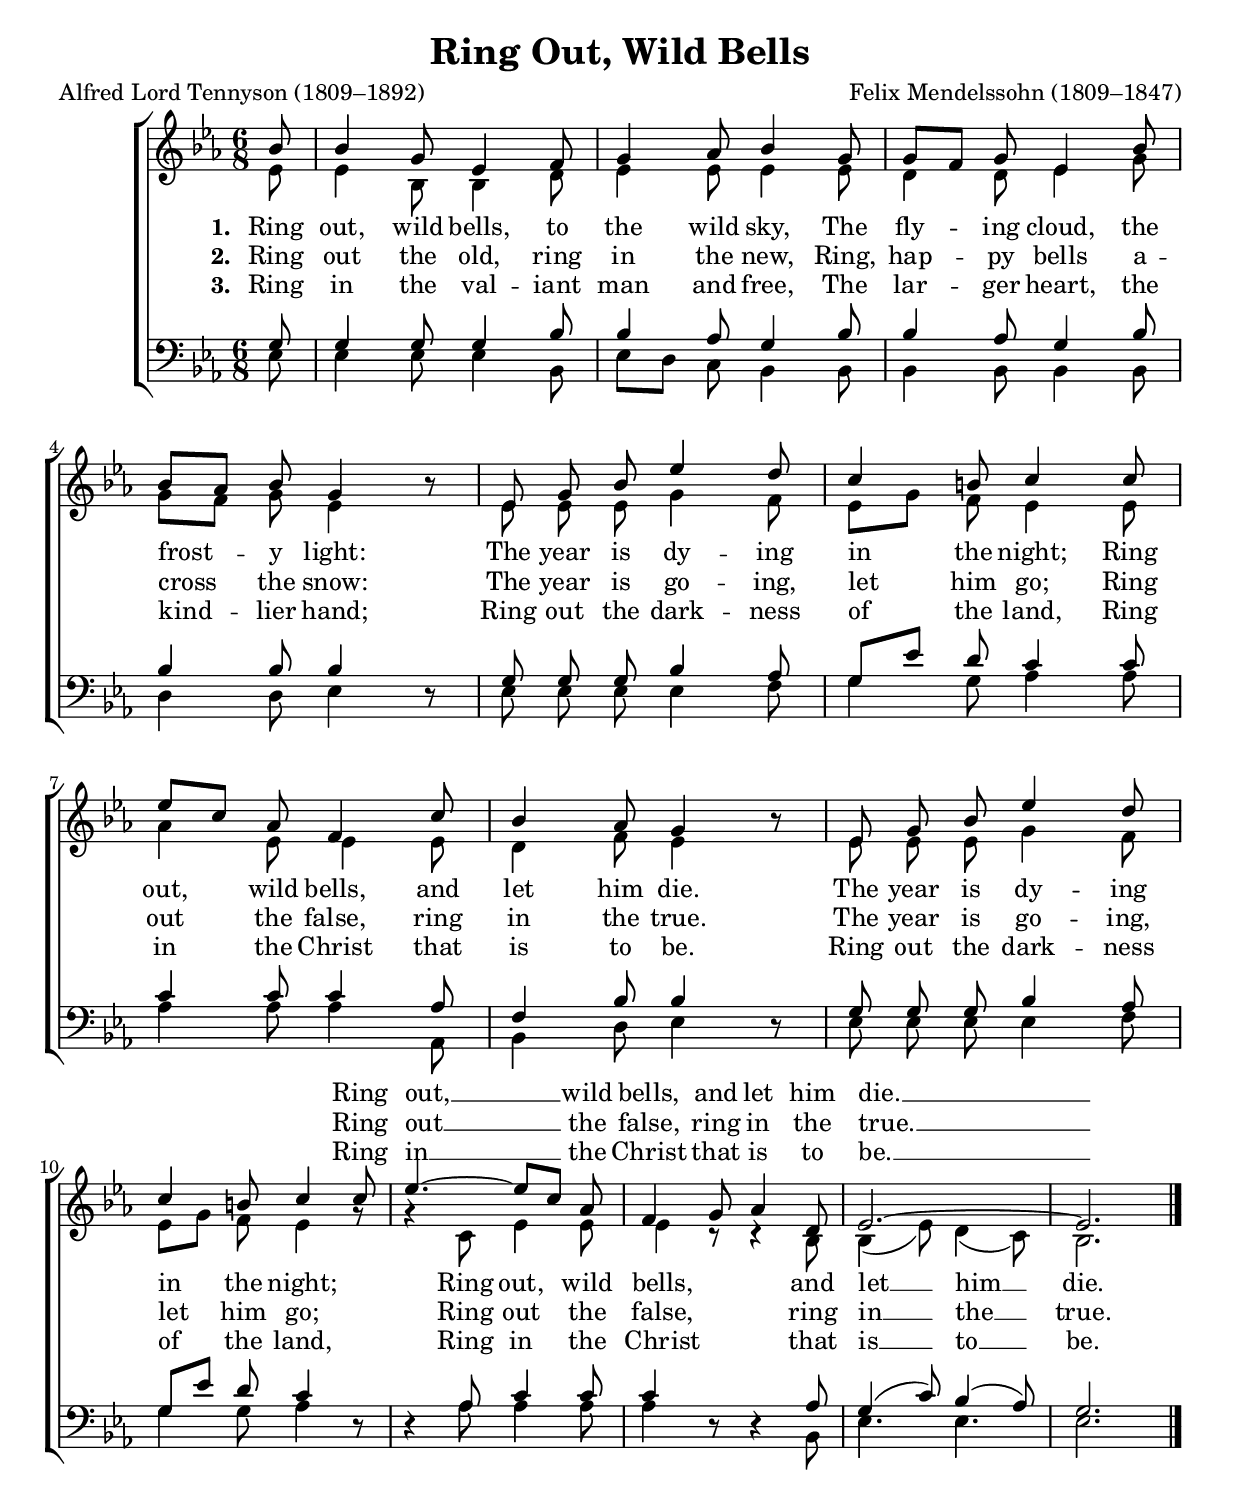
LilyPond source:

\version "2.14.2"
\include "util.ly"
\header {
  title = "Ring Out, Wild Bells"
  poet = "Alfred Lord Tennyson (1809–1892)"
  composer = "Felix Mendelssohn (1809–1847)"
  %tagline = \markup{ "from " \italic"The Life Hymnal" ", 1904"}
}

global = {
  \key ees \major
  \time 6/8
  \autoBeamOff
  %\override DynamicLineSpanner #'staff-padding = #0.0
  %\override DynamicLineSpanner #'Y-extent = #'(-1 . 1)
}

sopMusic = \relative c' {
  \partial 8 bes'8 |
  bes4 g8 ees4 f8 |
  g4 aes8 bes4 g8 |
  g[ f] g ees4 bes'8 | \break
  
  bes[ aes] bes g4 bes8\rest |
  ees, g bes ees4 d8 |
  c4 b8 c4 c8 | \break
  
  ees[ c] aes f4 c'8 |
  bes4 aes8 g4 bes8\rest |
  ees, g bes ees4 d8 | \break
  
  c4 b8 c4 c8 ees4.~ ees8[ c] aes |
  f4 g8 aes4 d,8 |
  ees2.~ |
  ees \bar "|."
}
sopWords = \lyricmode {
  \repeat unfold40 {\skip1}
  Ring out, __ wild bells, and let him die. __
}
sopWordsII = \lyricmode {
  \repeat unfold40 {\skip1}
  Ring out __ the false, ring in the true. __
}
sopWordsIII = \lyricmode {
  \repeat unfold40 {\skip1}
  Ring in __ the Christ that is to be. __
}

altoMusic = \relative c' {
  ees8 |
  ees4 bes8 bes4 d8 |
  ees4 ees8 ees4 ees8 |
  d4 d8 ees4 g8 |
  
  g8[ f] g ees4 s8 |
  ees ees ees g4 f8 |
  ees8[ g] f ees4 ees8 |
  
  aes4 ees8 ees4 ees8 |
  d4 f8 ees4 s8 |
  ees ees ees g4 f8 |
  
  ees[ g] f ees4 g8\rest |
  g4\rest c,8 ees4 ees8 |
  ees4 c8\rest c4\rest bes8 bes4( ees8) d4( c8) |
  bes2. \bar "|."
}
altoWords = \lyricmode {
  \dropLyricsV
  \set stanza = #"1. "
  Ring out, wild bells, \set ignoreMelismata = ##t to the \unset ignoreMelismata wild sky,
  The fly -- ing cloud, the frost -- y light:
  The year is dy -- ing in the night;
  Ring out, \set associatedVoice = "sopranos"
  wild bells, and let him die.

  \unset associatedVoice
  The year is dy -- ing in the night;
  Ring out, wild bells, and let __ him __ die.
}
altoWordsII = \lyricmode {
  \dropLyricsV
%\markup\italic
  \set stanza = #"2. "
  Ring out the old, ring in the new,
  Ring, hap -- py bells a -- cross the snow:
  The year is go -- ing, let him go;
  Ring out \set associatedVoice = "sopranos"
  the false, ring in the true.

  \unset associatedVoice
  The year is go -- ing, let him go;
  Ring out the false, ring in __ the __ true.
}
altoWordsIII = \lyricmode {
  \dropLyricsV
  \set stanza = #"3. "
  Ring in the val -- iant man and free,
  The lar -- ger heart, the kind -- lier hand;
  Ring out the dark -- ness of the land,
  Ring in \set associatedVoice = "sopranos"
  the Christ that is to be.

  \unset associatedVoice
  Ring out the dark -- ness of the land,
  Ring in the Christ that is __ to __ be.
}
altoWordsIV = \lyricmode {
  \set stanza = #"4. "
  \set ignoreMelismata = ##t
}
altoWordsV = \lyricmode {
  \set stanza = #"5. "
  \set ignoreMelismata = ##t
}
altoWordsVI = \lyricmode {
  \set stanza = #"6. "
  \set ignoreMelismata = ##t
}
tenorMusic = \relative c' {
  g8 |
  g4 g8 g4 bes8 |
  bes4 aes8 g4 bes8 |
  bes4 aes8 g4 bes8 |
  
  bes4 bes8 bes4 s8 |
  g g g bes4 aes8 |
  g[ ees'] d c4 c8 |
  
  c4 c8 c4 aes8 |
  f4 bes8 bes4 s8 |
  g8 g g  bes4 aes8 |
  
  g[ ees'] d c4 s8 |
  s4 aes8 c4 c8 |
  c4 s8 s4 aes8 |
  g4( c8) bes4( aes8) |
  g2. \bar "|."
}
tenorWords = \lyricmode {

}

bassMusic = \relative c {
  ees8 |
  ees4 ees8 ees4 bes8 |
  ees[ d] c bes4 bes8 |
  bes4 bes8 bes4 bes8 |
  
  d4 d8 ees4 d8\rest |
  ees8 ees ees ees4 f8 |
  g4 g8 aes4 aes8 |
  
  aes4 aes8 aes4 aes,8 |
  bes4 d8 ees4 d8\rest |
  ees ees ees ees4 f8 |
  g4 g8 aes4 d,8\rest |
  d4\rest aes'8 aes4 aes8 |
  aes4 d,8\rest d4\rest bes8 |
  ees4. ees |
  ees2. \bar "|."
  
}
bassWords = \lyricmode {

}

pianoRH = \relative c' {
  
}
pianoLH = \relative c' {
  
}

\score {
  <<
   \new ChoirStaff <<
    \new Staff = women <<
      \new Voice = "sopranos" { \voiceOne << \global \sopMusic >> }
      \new Voice = "altos" { \voiceTwo << \global \altoMusic >> }
    >>
    \new Lyrics \with { alignAboveContext = #"women" \override VerticalAxisGroup #'nonstaff-relatedstaff-spacing = #'((basic-distance . 1))} \lyricsto "sopranos" \sopWords
    \new Lyrics \with { alignAboveContext = #"women" \override VerticalAxisGroup #'nonstaff-relatedstaff-spacing = #'((basic-distance . 1))} \lyricsto "sopranos" \sopWordsII
    \new Lyrics \with { alignAboveContext = #"women" \override VerticalAxisGroup #'nonstaff-relatedstaff-spacing = #'((basic-distance . 1))} \lyricsto "sopranos" \sopWordsIII
    \new Lyrics = "altosVI"  \with { alignBelowContext = #"women" } \lyricsto "altos" \altoWordsVI
    \new Lyrics = "altosV"  \with { alignBelowContext = #"women" } \lyricsto "altos" \altoWordsV
    \new Lyrics = "altosIV"  \with { alignBelowContext = #"women" } \lyricsto "altos" \altoWordsIV
    \new Lyrics = "altosIII"  \with { alignBelowContext = #"women" } \lyricsto "altos" \altoWordsIII
    \new Lyrics = "altosII"  \with { alignBelowContext = #"women" } \lyricsto "altos" \altoWordsII
    \new Lyrics = "altos"  \with { alignBelowContext = #"women" \override VerticalAxisGroup #'nonstaff-relatedstaff-spacing = #'((basic-distance . 1))} \lyricsto "altos" \altoWords
   \new Staff = men <<
      \clef bass
      \new Voice = "tenors" { \voiceOne << \global \tenorMusic >> }
      \new Voice = "basses" { \voiceTwo << \global \bassMusic >> }
    >>
    \new Lyrics \with { alignAboveContext = #"men" \override VerticalAxisGroup #'nonstaff-relatedstaff-spacing = #'((basic-distance . 1)) } \lyricsto "tenors" \tenorWords
    \new Lyrics \with { alignBelowContext = #"men" \override VerticalAxisGroup #'nonstaff-relatedstaff-spacing = #'((basic-distance . 1)) } \lyricsto "basses" \bassWords
  >>
%    \new PianoStaff << \new Staff { \new Voice { \pianoRH } } \new Staff { \clef "bass" \pianoLH } >>
  >>
  \layout { }
  \midi {
    \tempo 4 = 90
    \set Staff.midiInstrument = "flute"
  
    \context {
      \Voice
      \remove "Dynamic_performer"
    }
  }
}
